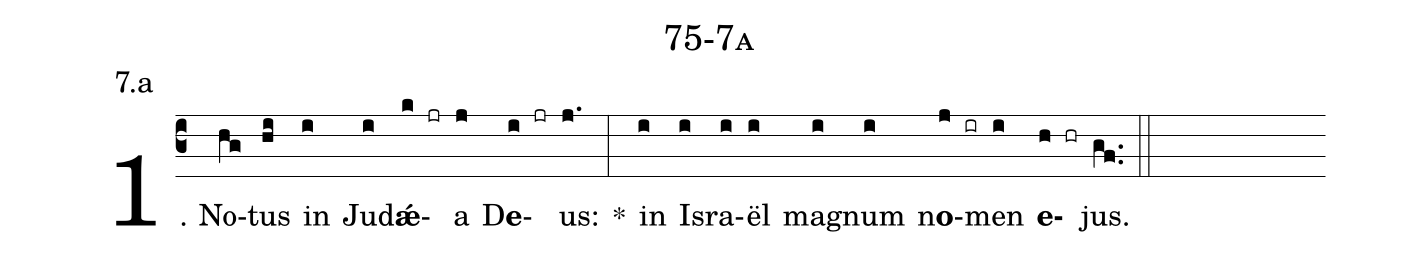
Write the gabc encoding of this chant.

name: 75-7a;
annotation: 7.a;
%%
(c3)1. No(hg)tus(hi) in(i) Ju(i)d<b>ǽ</b>(k jr)a(j) D<b>e</b>(i jr)us:(j.) *(:) in(i) Is(i)ra(i)ël(i) ma(i)gnum(i) n<b>o</b>(j ir)men(i) <b>e</b>(h hr)jus.(gf..) (::)
